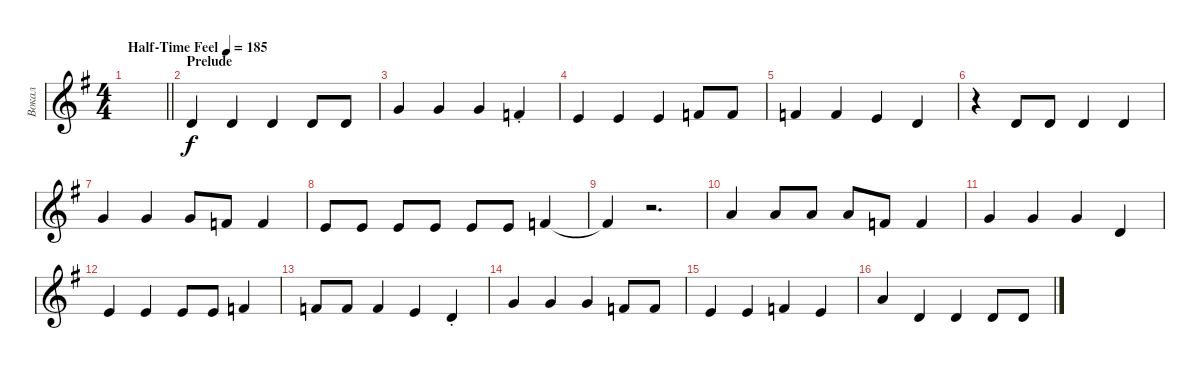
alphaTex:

\track ("Вокал" "Вокал") {instrument trumpet}
\staff {score}
\tuning (E4 B3 G3 D3 A2 E2) {hide}
\ts (4 4)
\tempo (185 "Half-Time Feel")
\clef g2
\barLineRight lightlight
\ks eminor
|
\section ("" "Prelude")
3.2.4 3.2.4 3.2.4 3.2.8 3.2.8 |
3.1.4 3.1.4 3.1.4 1.1{st}.4 |
5.2.4 5.2.4 5.2.4 6.2.8 6.2.8 |
6.2.4 6.2.4 5.2.4 3.2.4 |
r.4 3.2.8 3.2.8 3.2.4 3.2.4 |
3.1.4 3.1.4 3.1.8 6.2.8 6.2.4 |
5.2.8 5.2.8 5.2.8 5.2.8 5.2.8 5.2.8 6.2.4 |
6.2{t}.4 r.2{d} |
5.1.4 5.1.8 5.1.8 5.1.8 1.1.8 1.1.4 |
3.1.4 3.1.4 3.1.4 3.2.4 |
0.1.4 0.1.4 0.1.8 0.1.8 1.1.4 |
1.1.8 1.1.8 1.1.4 5.2.4 3.2{st}.4 |
3.1.4 3.1.4 3.1.4 1.1.8 1.1.8 |
0.1.4 0.1.4 1.1.4 0.1.4 |
5.1.4 3.2.4 3.2.4 3.2.8 3.2.8
